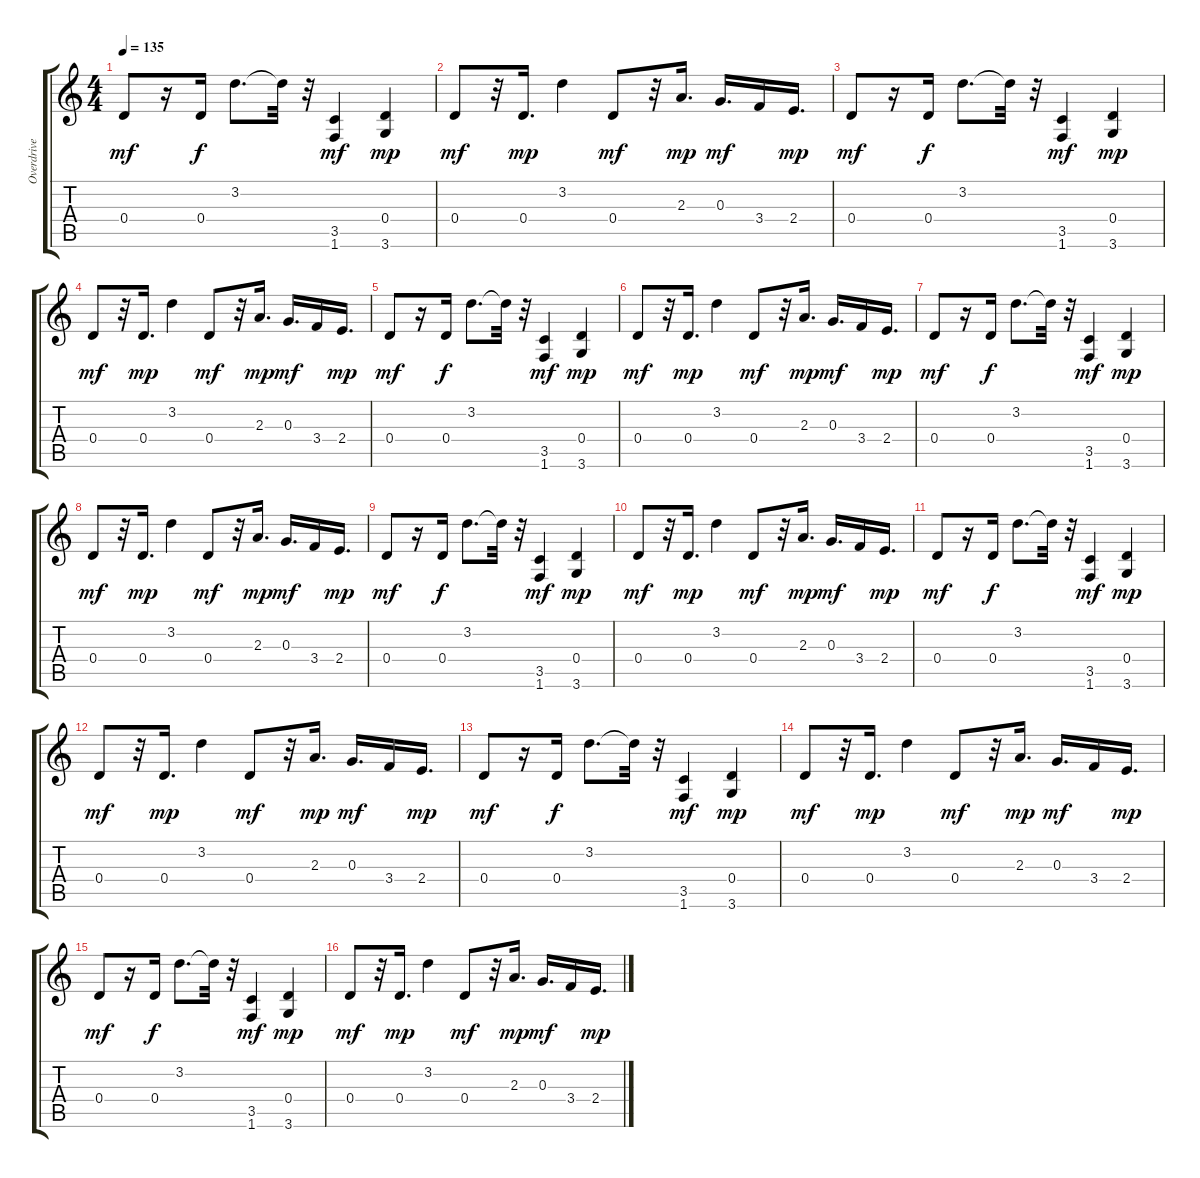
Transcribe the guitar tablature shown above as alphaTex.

\track ("Overdrive" "Overdrive") {instrument overdrivenguitar}
\staff {score tabs}
\tuning (E4 B3 G3 D3 A2 E2) {hide}
\ts (4 4)
\tempo 135
\clef g2
\ks c
0.4.8{dy mf} r.16 0.4.16{dy f} 3.2.8{d} 3.2{t}.32 r.32 (3.5 1.6).4{dy mf} (0.4 3.6).4{dy mp} |
0.4.8{dy mf} r.32 0.4.16{d dy mp} 3.2.4 0.4.8{dy mf} r.32 2.3.16{d dy mp} 0.3.16{d dy mf} 3.4.16 2.4.16{d dy mp} |
0.4.8{dy mf} r.16 0.4.16{dy f} 3.2.8{d} 3.2{t}.32 r.32 (3.5 1.6).4{dy mf} (0.4 3.6).4{dy mp} |
0.4.8{dy mf} r.32 0.4.16{d dy mp} 3.2.4 0.4.8{dy mf} r.32 2.3.16{d dy mp} 0.3.16{d dy mf} 3.4.16 2.4.16{d dy mp} |
0.4.8{dy mf} r.16 0.4.16{dy f} 3.2.8{d} 3.2{t}.32 r.32 (3.5 1.6).4{dy mf} (0.4 3.6).4{dy mp} |
0.4.8{dy mf} r.32 0.4.16{d dy mp} 3.2.4 0.4.8{dy mf} r.32 2.3.16{d dy mp} 0.3.16{d dy mf} 3.4.16 2.4.16{d dy mp} |
0.4.8{dy mf} r.16 0.4.16{dy f} 3.2.8{d} 3.2{t}.32 r.32 (3.5 1.6).4{dy mf} (0.4 3.6).4{dy mp} |
0.4.8{dy mf} r.32 0.4.16{d dy mp} 3.2.4 0.4.8{dy mf} r.32 2.3.16{d dy mp} 0.3.16{d dy mf} 3.4.16 2.4.16{d dy mp} |
0.4.8{dy mf} r.16 0.4.16{dy f} 3.2.8{d} 3.2{t}.32 r.32 (3.5 1.6).4{dy mf} (0.4 3.6).4{dy mp} |
0.4.8{dy mf} r.32 0.4.16{d dy mp} 3.2.4 0.4.8{dy mf} r.32 2.3.16{d dy mp} 0.3.16{d dy mf} 3.4.16 2.4.16{d dy mp} |
0.4.8{dy mf} r.16 0.4.16{dy f} 3.2.8{d} 3.2{t}.32 r.32 (3.5 1.6).4{dy mf} (0.4 3.6).4{dy mp} |
0.4.8{dy mf} r.32 0.4.16{d dy mp} 3.2.4 0.4.8{dy mf} r.32 2.3.16{d dy mp} 0.3.16{d dy mf} 3.4.16 2.4.16{d dy mp} |
0.4.8{dy mf} r.16 0.4.16{dy f} 3.2.8{d} 3.2{t}.32 r.32 (3.5 1.6).4{dy mf} (0.4 3.6).4{dy mp} |
0.4.8{dy mf} r.32 0.4.16{d dy mp} 3.2.4 0.4.8{dy mf} r.32 2.3.16{d dy mp} 0.3.16{d dy mf} 3.4.16 2.4.16{d dy mp} |
0.4.8{dy mf} r.16 0.4.16{dy f} 3.2.8{d} 3.2{t}.32 r.32 (3.5 1.6).4{dy mf} (0.4 3.6).4{dy mp} |
0.4.8{dy mf} r.32 0.4.16{d dy mp} 3.2.4 0.4.8{dy mf} r.32 2.3.16{d dy mp} 0.3.16{d dy mf} 3.4.16 2.4.16{d dy mp}
